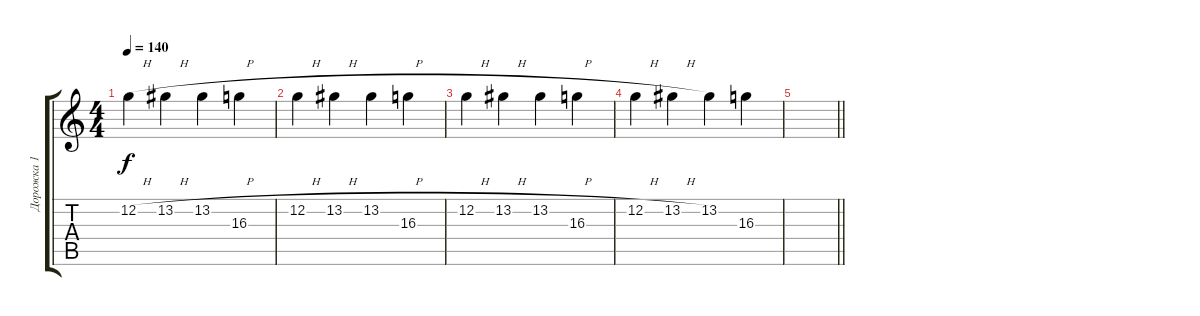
\track ("Дорожка 1" "Дорожка 1") {instrument overdrivenguitar}
\staff {score tabs}
\tuning (C4 G3 Eb3 Bb2 F2 C2) {hide}
\ts (4 4)
\tempo 140
\clef g2
\ks c
12.2{h}.4{dy f} 13.2{h}.4 13.2{h}.4 16.3.4 |
12.2{h}.4 13.2{h}.4 13.2{h}.4 16.3.4 |
12.2{h}.4 13.2{h}.4 13.2{h}.4 16.3.4 |
12.2{h}.4 13.2{h}.4 13.2.4 16.3.4 |
\barLineRight lightlight
